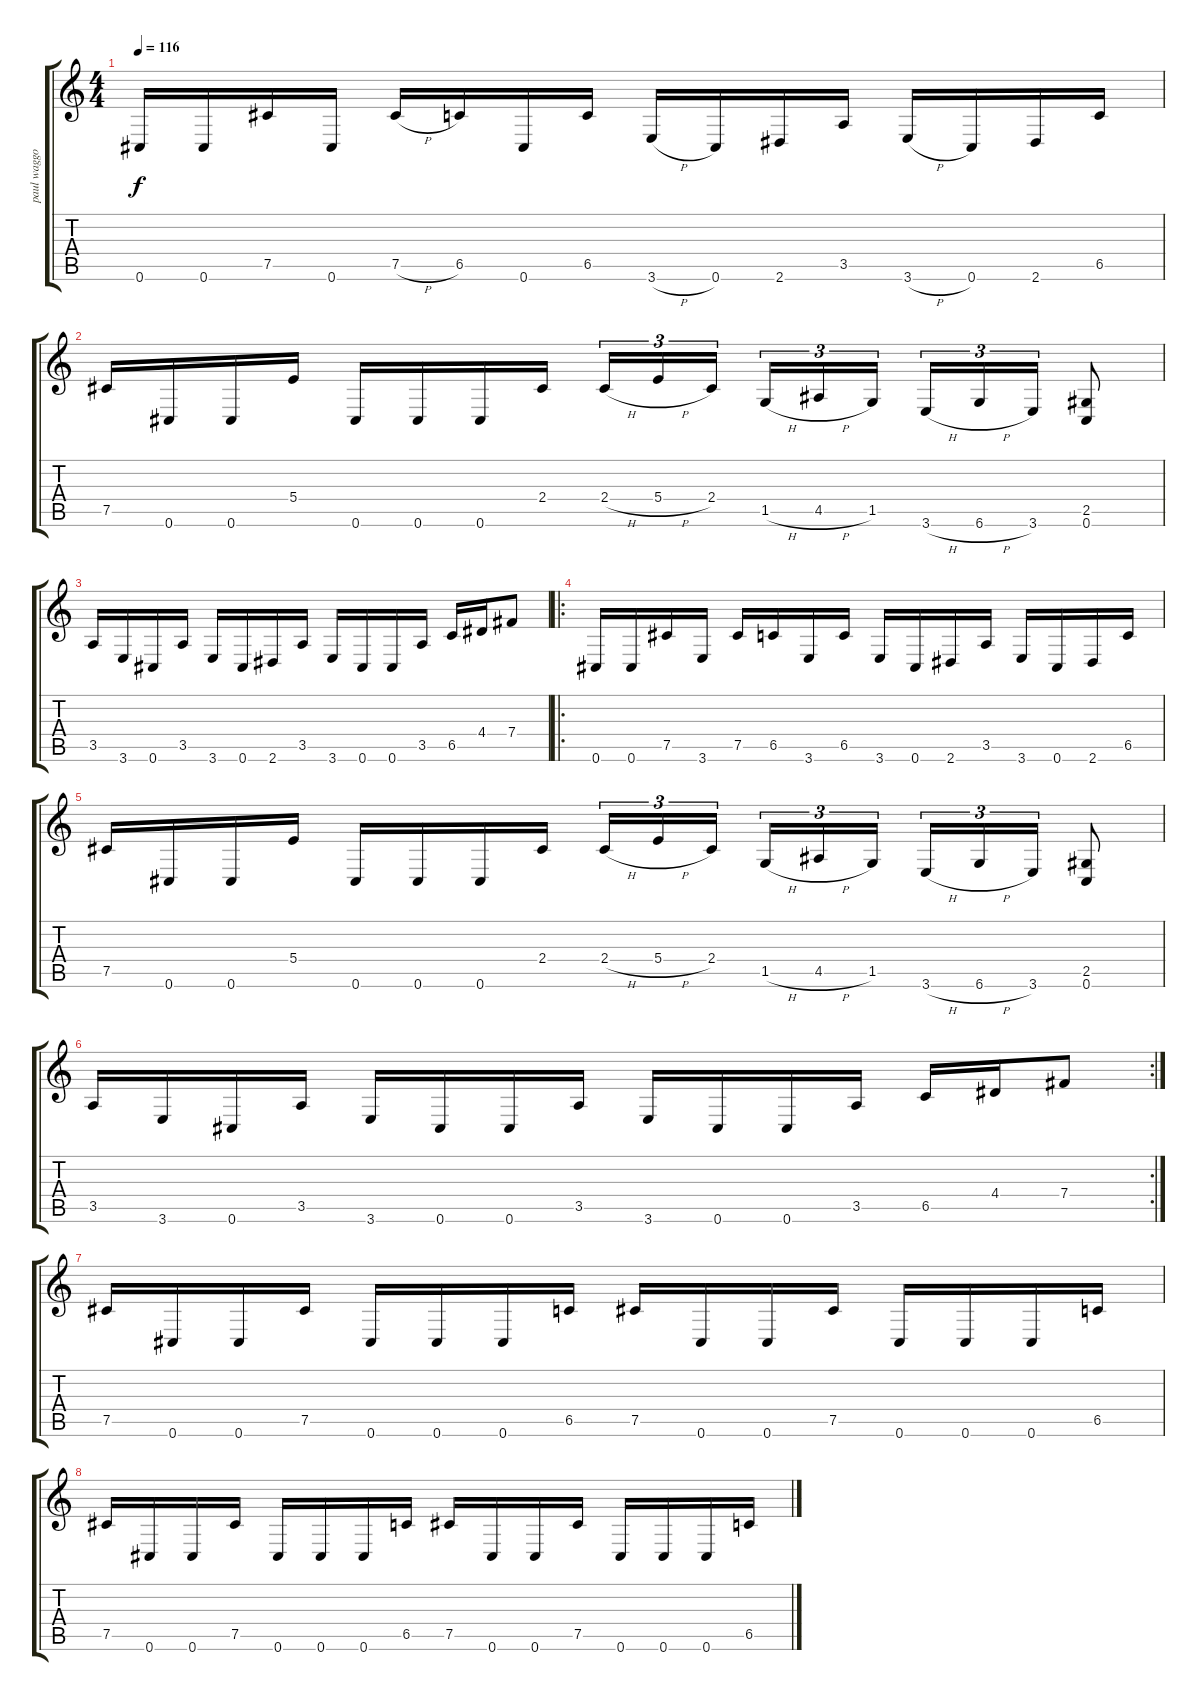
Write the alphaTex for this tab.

\track ("paul waggoner" "paul waggo") {instrument distortionguitar}
\staff {score tabs}
\tuning (Db4 Ab3 E3 B2 Gb2 Db2) {hide}
\ts (4 4)
\tempo 116
\clef g2
\ks c
0.6.16{dy f balance 3 instrument distortionguitar} 0.6.16 7.5.16 0.6.16 7.5{h}.16 6.5.16 0.6.16 6.5.16 3.6{h}.16 0.6.16 2.6.16 3.5.16 3.6{h}.16 0.6.16 2.6.16 6.5.16 |
7.5.16 0.6.16 0.6.16 5.4.16 0.6.16 0.6.16 0.6.16 2.4.16 2.4{h}.16{tu (3 2)} 5.4{h}.16{tu (3 2)} 2.4.16{tu (3 2) beam splitsecondary} 1.5{h}.16{tu (3 2)} 4.5{h}.16{tu (3 2)} 1.5.16{tu (3 2)} 3.6{h}.16{tu (3 2)} 6.6{h}.16{tu (3 2)} 3.6.16{tu (3 2)} (2.5 0.6).8 |
3.5.16 3.6.16 0.6.16 3.5.16 3.6.16 0.6.16 2.6.16 3.5.16 3.6.16 0.6.16 0.6.16 3.5.16 6.5.16 4.4.16 7.4.8 |
\ro
0.6.16{balance 8} 0.6.16 7.5.16 3.6.16 7.5.16 6.5.16 3.6.16 6.5.16 3.6.16 0.6.16 2.6.16 3.5.16 3.6.16 0.6.16 2.6.16 6.5.16 |
7.5.16 0.6.16 0.6.16 5.4.16 0.6.16 0.6.16 0.6.16 2.4.16 2.4{h}.16{tu (3 2)} 5.4{h}.16{tu (3 2)} 2.4.16{tu (3 2) beam splitsecondary} 1.5{h}.16{tu (3 2)} 4.5{h}.16{tu (3 2)} 1.5.16{tu (3 2)} 3.6{h}.16{tu (3 2)} 6.6{h}.16{tu (3 2)} 3.6.16{tu (3 2)} (2.5 0.6).8 |
\rc 2
3.5.16 3.6.16 0.6.16 3.5.16 3.6.16 0.6.16 0.6.16 3.5.16 3.6.16 0.6.16 0.6.16 3.5.16 6.5.16 4.4.16 7.4.8 |
7.5.16 0.6.16 0.6.16 7.5.16 0.6.16 0.6.16 0.6.16 6.5.16 7.5.16 0.6.16 0.6.16 7.5.16 0.6.16 0.6.16 0.6.16 6.5.16 |
7.5.16 0.6.16 0.6.16 7.5.16 0.6.16 0.6.16 0.6.16 6.5.16 7.5.16 0.6.16 0.6.16 7.5.16 0.6.16 0.6.16 0.6.16 6.5.16
